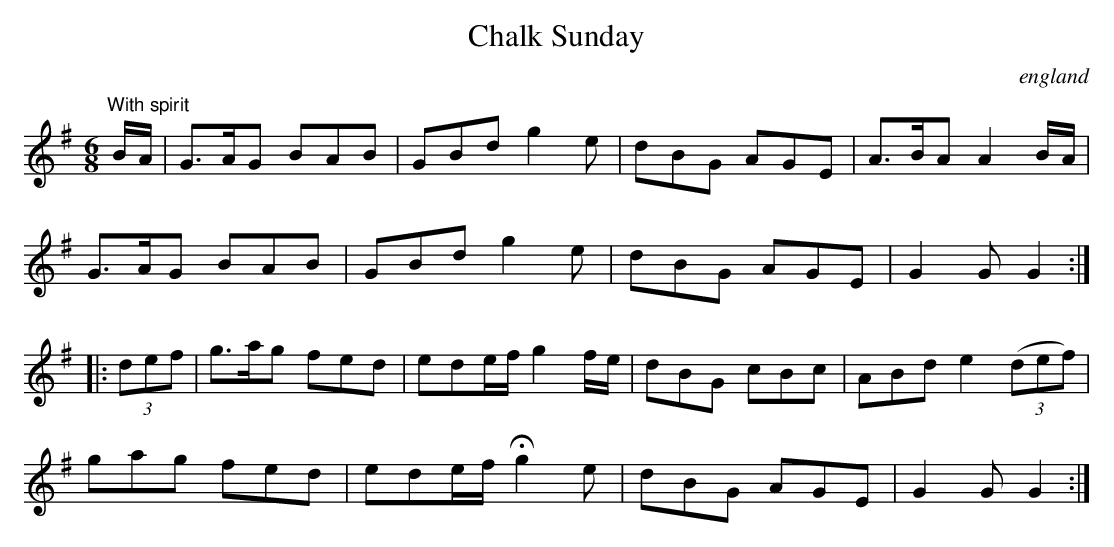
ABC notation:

X:1
T:Chalk Sunday
O:england
L:1/8
M:6/8
K:G
"With spirit"B/A/|G>AG BAB|GBd g2 e|dBG AGE|A>BA A2 B/A/|
G>AG BAB|GBd g2 e|dBG AGE|G2 G G2:|
|: (3def|g>ag fed|ede/f/ g2 f/e/|dBG cBc|ABd e2 ((3def)|
gag fed|ede/f/ Hg2 e|dBG AGE|G2 G G2:|
